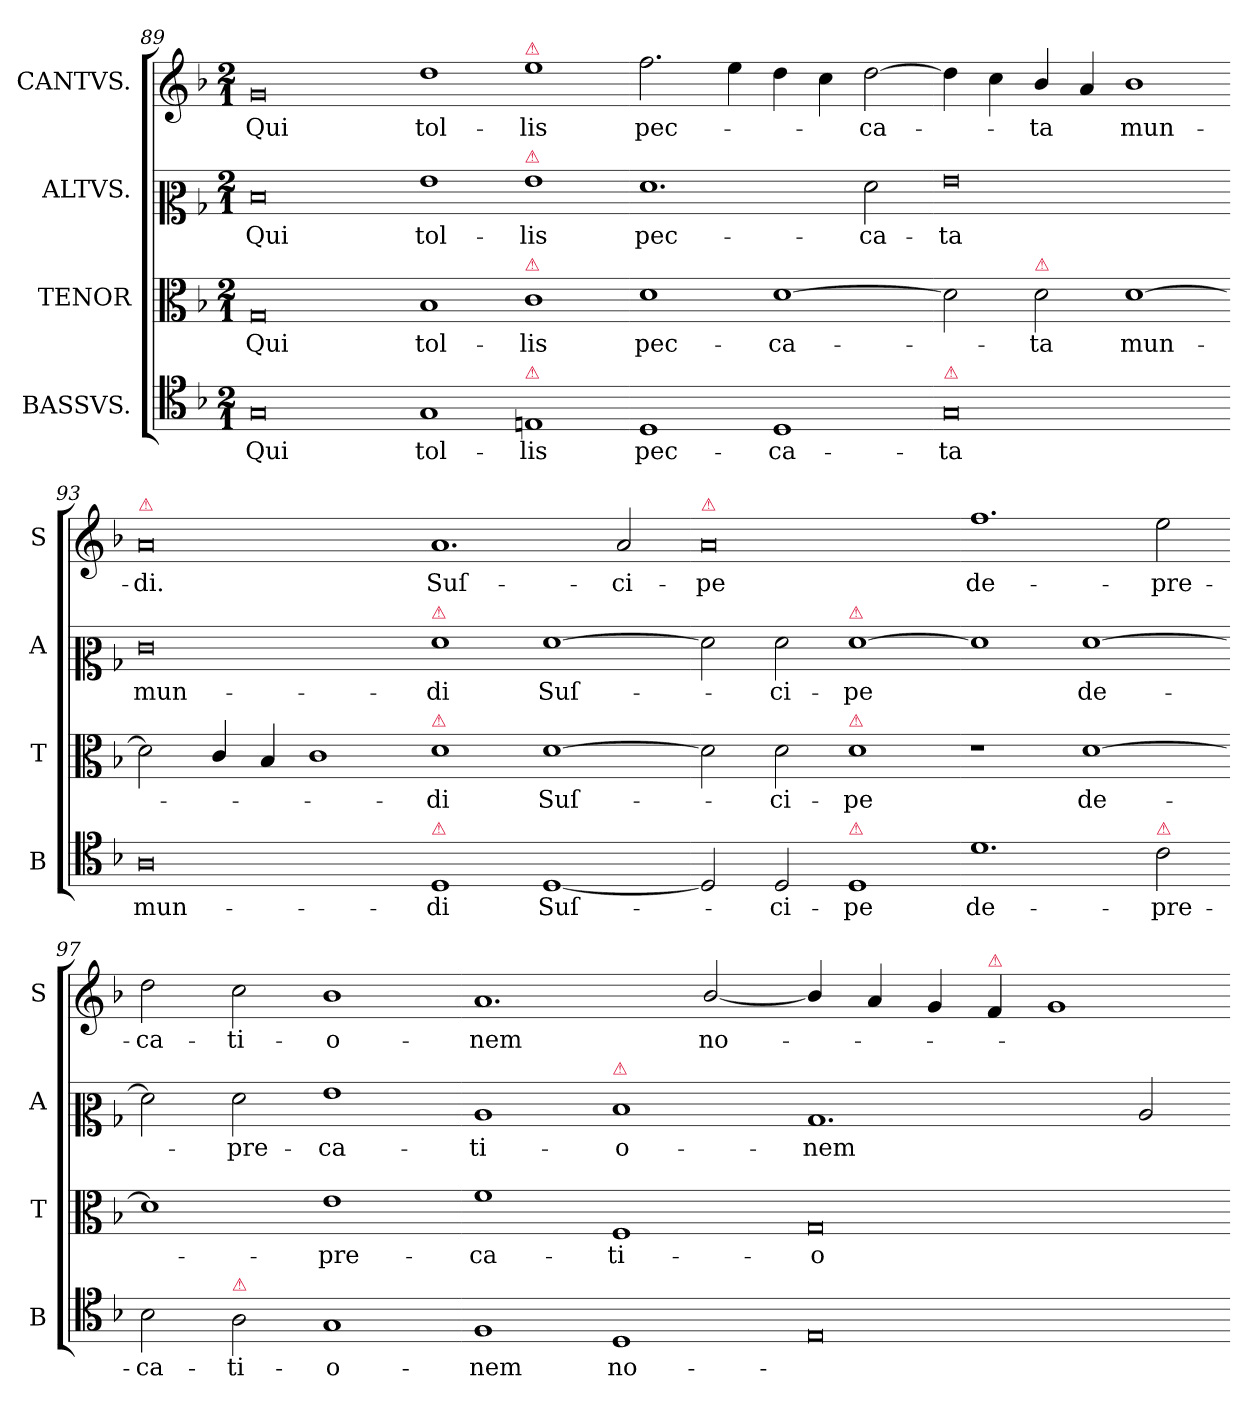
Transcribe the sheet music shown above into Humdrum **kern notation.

**kern	**text	**kern	**text	**kern	**text	**kern	**text
*part4	*part4	*part3	*part3	*part2	*part2	*part1	*part1
*staff4	*staff4	*staff3	*staff3	*staff2	*staff2	*staff1	*staff1
*I"BASSVS.	*	*I"TENOR	*	*I"ALTVS.	*	*I"CANTVS.	*
*I'B	*	*I'T	*	*I'A	*	*I'S	*
*clefC4	*	*clefC3	*	*clefC2	*	*clefG2	*
*k[b-]	*	*k[b-]	*	*k[b-]	*	*k[b-]	*
*M2/1	*	*M2/1	*	*M2/1	*	*M2/1	*
=89	=89	=89	=89	=89	=89	=89	=89
0G	Qui	0G	Qui	0d	Qui	0g	Qui
=90-	=90-	=90-	=90-	=90-	=90-	=90-	=90-
1G	tol-	1B-	tol-	1g	tol-	1dd	tol-
!	!	!	!	!	!	!LO:TX:a:color=crimson:t=⚠	!
!	!	!	!	!LO:TX:a:color=crimson:t=⚠	!	!	!
!	!	!LO:TX:a:color=crimson:t=⚠	!	!	!	!	!
!LO:TX:a:color=crimson:t=⚠	!	!	!	!	!	!	!
1En	-lis	1c	-lis	1g	-lis	1ee	-lis
=91-	=91-	=91-	=91-	=91-	=91-	=91-	=91-
1D	pec-	1d	pec-	1.f	pec-	2.ff\	pec-
.	.	.	.	.	.	4ee\	.
1D	-ca-	[1d	-ca-	.	.	4dd\	.
.	.	.	.	.	.	4cc\	.
.	.	.	.	2f\	-ca-	[2dd\	-ca-
=92-	=92-	=92-	=92-	=92-	=92-	=92-	=92-
!LO:TX:a:color=crimson:t=⚠	!	!	!	!	!	!	!
0G	-ta	2d]	.	0g	-ta	4dd\]	.
.	.	.	.	.	.	4cc\	.
!	!	!LO:TX:a:color=crimson:t=⚠	!	!	!	!	!
.	.	2d\	-ta	.	.	4b-/	-ta
.	.	.	.	.	.	4a/	.
.	.	[1d	mun-	.	.	1b-	mun-
=93-	=93-	=93-	=93-	=93-	=93-	=93-	=93-
!	!	!	!	!	!	!LO:TX:a:color=crimson:t=⚠	!
0A	mun-	2d]	.	0e	mun-	0a	-di.
.	.	4c/	.	.	.	.	.
.	.	4B-/	.	.	.	.	.
.	.	1c	.	.	.	.	.
=94-	=94-	=94-	=94-	=94-	=94-	=94-	=94-
!	!	!	!	!LO:TX:a:color=crimson:t=⚠	!	!	!
!	!	!LO:TX:a:color=crimson:t=⚠	!	!	!	!	!
!LO:TX:a:color=crimson:t=⚠	!	!	!	!	!	!	!
1D	-di	1d	-di	1f	-di	1.a	Suſ-
[1D	Suſ-	[1d	Suſ-	[1f	Suſ-	.	.
.	.	.	.	.	.	2a/	-ci-
=95-	=95-	=95-	=95-	=95-	=95-	=95-	=95-
!	!	!	!	!	!	!LO:TX:a:color=crimson:t=⚠	!
2D]	.	2d]	.	2f]	.	0a	-pe
2D/	-ci-	2d\	-ci-	2f\	-ci-	.	.
!	!	!	!	!LO:TX:a:color=crimson:t=⚠	!	!	!
!	!	!LO:TX:a:color=crimson:t=⚠	!	!	!	!	!
!LO:TX:a:color=crimson:t=⚠	!	!	!	!	!	!	!
1D	-pe	1d	-pe	[1f	-pe	.	.
=96-	=96-	=96-	=96-	=96-	=96-	=96-	=96-
1.d	de-	1r	.	1f]	.	1.ff	de-
.	.	[1d	de-	[1f	de-	.	.
!LO:TX:a:color=crimson:t=⚠	!	!	!	!	!	!	!
2c\	-pre-	.	.	.	.	2ee\	-pre-
=97-	=97-	=97-	=97-	=97-	=97-	=97-	=97-
2B-\	-ca-	1d]	.	2f]	.	2dd\	-ca-
!LO:TX:a:color=crimson:t=⚠	!	!	!	!	!	!	!
2A\	-ti-	.	.	2f\	-pre-	2cc\	-ti-
1G	-o-	1e	-pre-	1g	-ca-	1b-	-o-
=98-	=98-	=98-	=98-	=98-	=98-	=98-	=98-
1F	-nem	1f	-ca-	1c	-ti-	1.a	-nem
!	!	!	!	!LO:TX:a:color=crimson:t=⚠	!	!	!
1D	no-	1F	-ti-	1d	-o-	.	.
.	.	.	.	.	.	[2b-/	no-
=99-	=99-	=99-	=99-	=99-	=99-	=99-	=99-
0E	.	0G	-o-	1.B-	-nem	4b-/]	.
.	.	.	.	.	.	4a/	.
.	.	.	.	.	.	4g/	.
!	!	!	!	!	!	!LO:TX:a:color=crimson:t=⚠	!
.	.	.	.	.	.	4f/	.
.	.	.	.	.	.	1g	.
.	.	.	.	2c/	.	.	.
=-	=-	=-	=-	=-	=-	=-	=-
*-	*-	*-	*-	*-	*-	*-	*-
